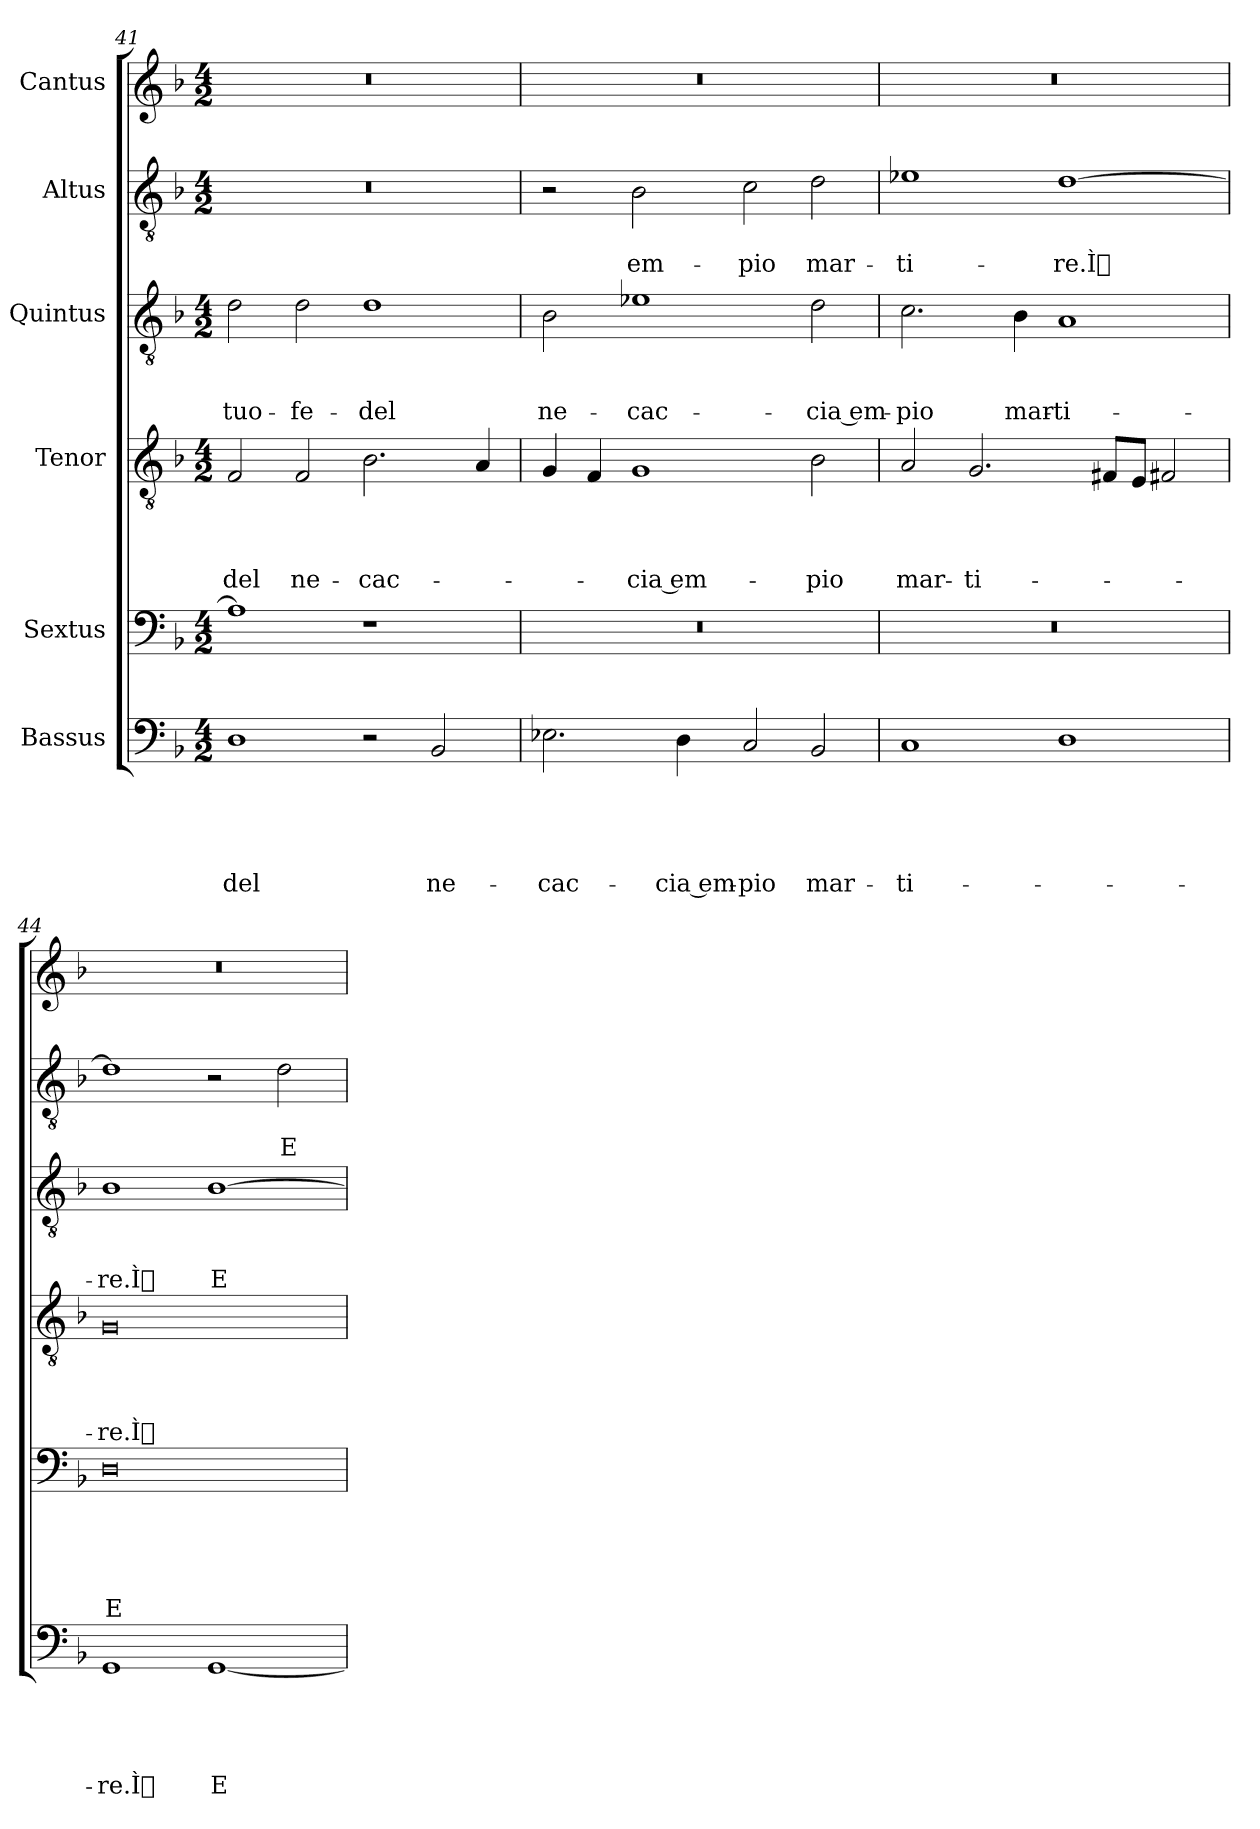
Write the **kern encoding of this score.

**kern	**text	**text	**text	**text	**text	**kern	**text	**text	**text	**text	**text	**kern	**text	**text	**text	**text	**kern	**text	**text	**text	**kern	**text	**text	**kern
*part6	*part6	*part6	*part6	*part6	*part6	*part5	*part5	*part5	*part5	*part5	*part5	*part4	*part4	*part4	*part4	*part4	*part3	*part3	*part3	*part3	*part2	*part2	*part2	*part1
*staff6	*staff6	*staff6	*staff6	*staff6	*staff6	*staff5	*staff5	*staff5	*staff5	*staff5	*staff5	*staff4	*staff4	*staff4	*staff4	*staff4	*staff3	*staff3	*staff3	*staff3	*staff2	*staff2	*staff2	*staff1
*I"Bassus	*	*	*	*	*	*I"Sextus	*	*	*	*	*	*I"Tenor	*	*	*	*	*I"Quintus	*	*	*	*I"Altus	*	*	*I"Cantus
*clefF4	*	*	*	*	*	*clefF4	*	*	*	*	*	*clefGv2	*	*	*	*	*clefGv2	*	*	*	*clefGv2	*	*	*clefG2
*k[b-]	*	*	*	*	*	*k[b-]	*	*	*	*	*	*k[b-]	*	*	*	*	*k[b-]	*	*	*	*k[b-]	*	*	*k[b-]
*M4/2	*	*	*	*	*	*M4/2	*	*	*	*	*	*M4/2	*	*	*	*	*M4/2	*	*	*	*M4/2	*	*	*M4/2
=41	=41	=41	=41	=41	=41	=41	=41	=41	=41	=41	=41	=41	=41	=41	=41	=41	=41	=41	=41	=41	=41	=41	=41	=41
1D\	.	.	.	.	-del	1A\]	.	.	.	.	.	2F/	.	.	.	-del	2d\	.	.	tuo-	0r	.	.	0r
.	.	.	.	.	.	.	.	.	.	.	.	2F/	.	.	.	ne-	2d\	.	.	fe-	.	.	.	.
2r	.	.	.	.	.	1r	.	.	.	.	.	2.B-\	.	.	.	cac-	1d\	.	.	-del	.	.	.	.
2BB-/	.	.	.	.	ne-	.	.	.	.	.	.	.	.	.	.	.	.	.	.	.	.	.	.	.
.	.	.	.	.	.	.	.	.	.	.	.	4A/	.	.	.	.	.	.	.	.	.	.	.	.
=42	=42	=42	=42	=42	=42	=42	=42	=42	=42	=42	=42	=42	=42	=42	=42	=42	=42	=42	=42	=42	=42	=42	=42	=42
2.E-X\	.	.	.	.	cac-	0r	.	.	.	.	.	4G/	.	.	.	.	2B-\	.	.	ne-	2r	.	.	0r
.	.	.	.	.	.	.	.	.	.	.	.	4F/	.	.	.	.	.	.	.	.	.	.	.	.
.	.	.	.	.	.	.	.	.	.	.	.	1G/	.	.	.	-cia em-	1e-X\	.	.	cac-	2B-\	.	em-	.
4D\	.	.	.	.	-cia em-	.	.	.	.	.	.	.	.	.	.	.	.	.	.	.	.	.	.	.
2C/	.	.	.	.	-pio	.	.	.	.	.	.	.	.	.	.	.	.	.	.	.	2c\	.	-pio	.
2BB-/	.	.	.	.	mar-	.	.	.	.	.	.	2B-\	.	.	.	-pio	2d\	.	.	-cia em-	2d\	.	mar-	.
=43	=43	=43	=43	=43	=43	=43	=43	=43	=43	=43	=43	=43	=43	=43	=43	=43	=43	=43	=43	=43	=43	=43	=43	=43
1C/	.	.	.	.	-ti-	0r	.	.	.	.	.	2A/	.	.	.	mar-	2.c\	.	.	-pio	1e-X\	.	-ti-	0r
.	.	.	.	.	.	.	.	.	.	.	.	2.G/	.	.	.	-ti-	.	.	.	.	.	.	.	.
.	.	.	.	.	.	.	.	.	.	.	.	.	.	.	.	.	4B-\	.	.	mar-	.	.	.	.
1D\	.	.	.	.	.	.	.	.	.	.	.	.	.	.	.	.	1A/	.	.	-ti-	[1d\	.	-re.Ì	.
.	.	.	.	.	.	.	.	.	.	.	.	8F#X/L	.	.	.	.	.	.	.	.	.	.	.	.
.	.	.	.	.	.	.	.	.	.	.	.	8E/J	.	.	.	.	.	.	.	.	.	.	.	.
.	.	.	.	.	.	.	.	.	.	.	.	2F#X/	.	.	.	.	.	.	.	.	.	.	.	.
=44	=44	=44	=44	=44	=44	=44	=44	=44	=44	=44	=44	=44	=44	=44	=44	=44	=44	=44	=44	=44	=44	=44	=44	=44
1GG/	.	.	.	.	-re.Ì	0D\	.	.	.	.	E-	0G/	.	.	.	-re.Ì	1B-\	.	.	-re.Ì	1d\]	.	.	0r
[1GG/	.	.	.	.	E-	.	.	.	.	.	.	.	.	.	.	.	[1B-\	.	.	E-	2r	.	.	.
.	.	.	.	.	.	.	.	.	.	.	.	.	.	.	.	.	.	.	.	.	2d\	.	E-	.
=	=	=	=	=	=	=	=	=	=	=	=	=	=	=	=	=	=	=	=	=	=	=	=	=
*-	*-	*-	*-	*-	*-	*-	*-	*-	*-	*-	*-	*-	*-	*-	*-	*-	*-	*-	*-	*-	*-	*-	*-	*-
